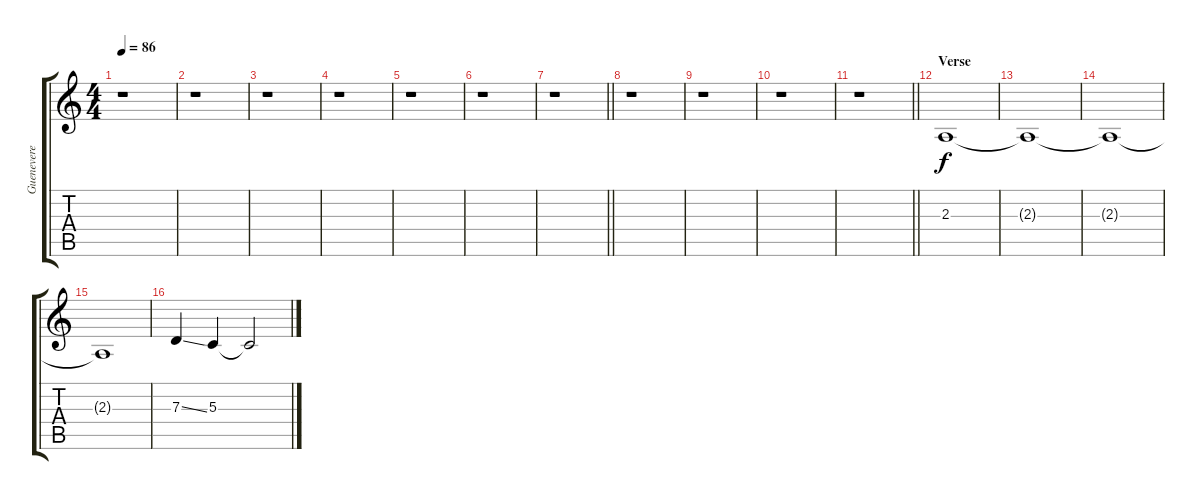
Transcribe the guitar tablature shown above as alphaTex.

\track ("Guenevere Measham (Cello)" "Guenevere ") {instrument cello}
\staff {score tabs}
\tuning (E4 B3 G3 D3 A2 E2) {hide}
\ts (4 4)
\tempo 86
\clef g2
\ks c
r.1{dy f} |
r.1 |
r.1 |
r.1 |
r.1 |
r.1 |
\barLineRight lightlight
r.1 |
r.1 |
r.1 |
r.1 |
\barLineRight lightlight
r.1 |
\section ("" "Verse")
2.3.1 |
2.3{t}.1 |
2.3{t}.1 |
2.3{t}.1 |
7.3{ss}.4 5.3.4 5.3{t}.2
